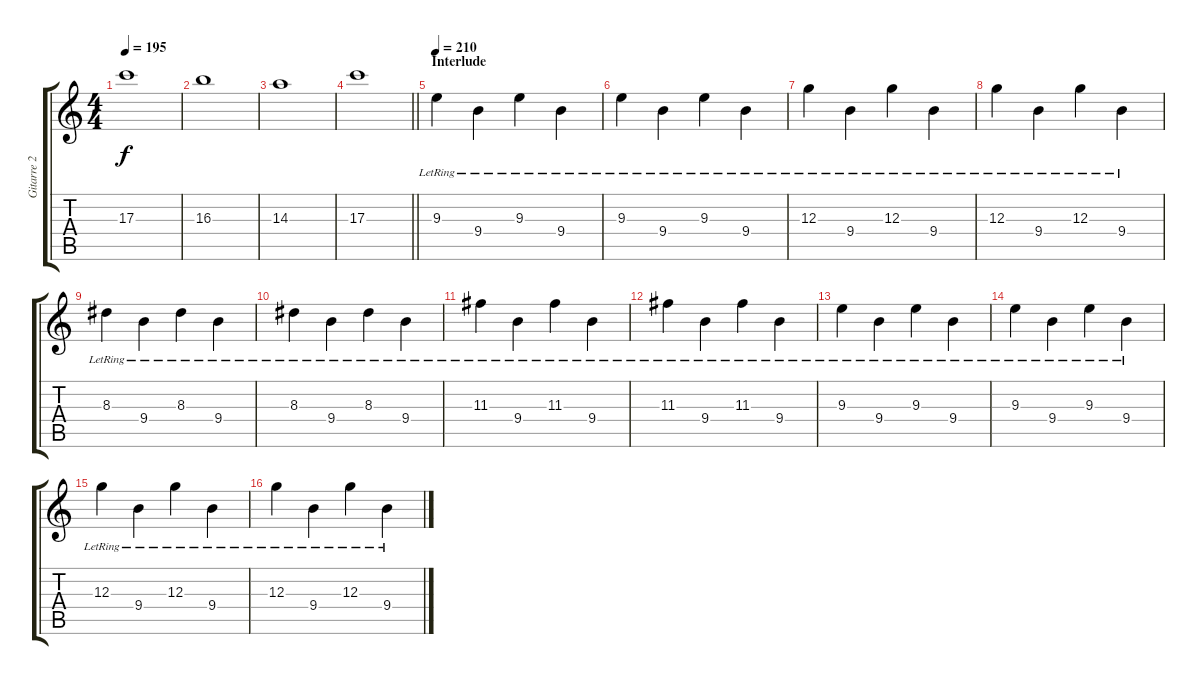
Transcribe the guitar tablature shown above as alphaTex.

\track ("Gitarre 2" "Gitarre 2") {instrument distortionguitar}
\staff {score tabs}
\tuning (E4 B3 G3 D3 A2 E2) {hide}
\ts (4 4)
\tempo 195
\clef g2
\ks c
17.3.1{dy f volume 4} |
16.3.1 |
14.3.1 |
\barLineRight lightlight
17.3.1 |
\section ("" "Interlude")
\tempo 210
9.3{lr}.4{volume 6} 9.4{lr}.4{volume 8} 9.3{lr}.4 9.4{lr}.4 |
9.3{lr}.4 9.4{lr}.4 9.3{lr}.4 9.4{lr}.4 |
12.3{lr}.4 9.4{lr}.4 12.3{lr}.4 9.4{lr}.4 |
12.3{lr}.4 9.4{lr}.4 12.3{lr}.4 9.4{lr}.4 |
8.3{lr}.4 9.4{lr}.4 8.3{lr}.4 9.4{lr}.4 |
8.3{lr}.4 9.4{lr}.4 8.3{lr}.4 9.4{lr}.4 |
11.3{lr}.4 9.4{lr}.4 11.3{lr}.4 9.4{lr}.4 |
11.3{lr}.4 9.4{lr}.4 11.3{lr}.4 9.4{lr}.4 |
9.3{lr}.4{balance 13} 9.4{lr}.4 9.3{lr}.4 9.4{lr}.4 |
9.3{lr}.4 9.4{lr}.4 9.3{lr}.4 9.4{lr}.4 |
12.3{lr}.4 9.4{lr}.4 12.3{lr}.4 9.4{lr}.4 |
12.3{lr}.4 9.4{lr}.4 12.3{lr}.4 9.4{lr}.4
